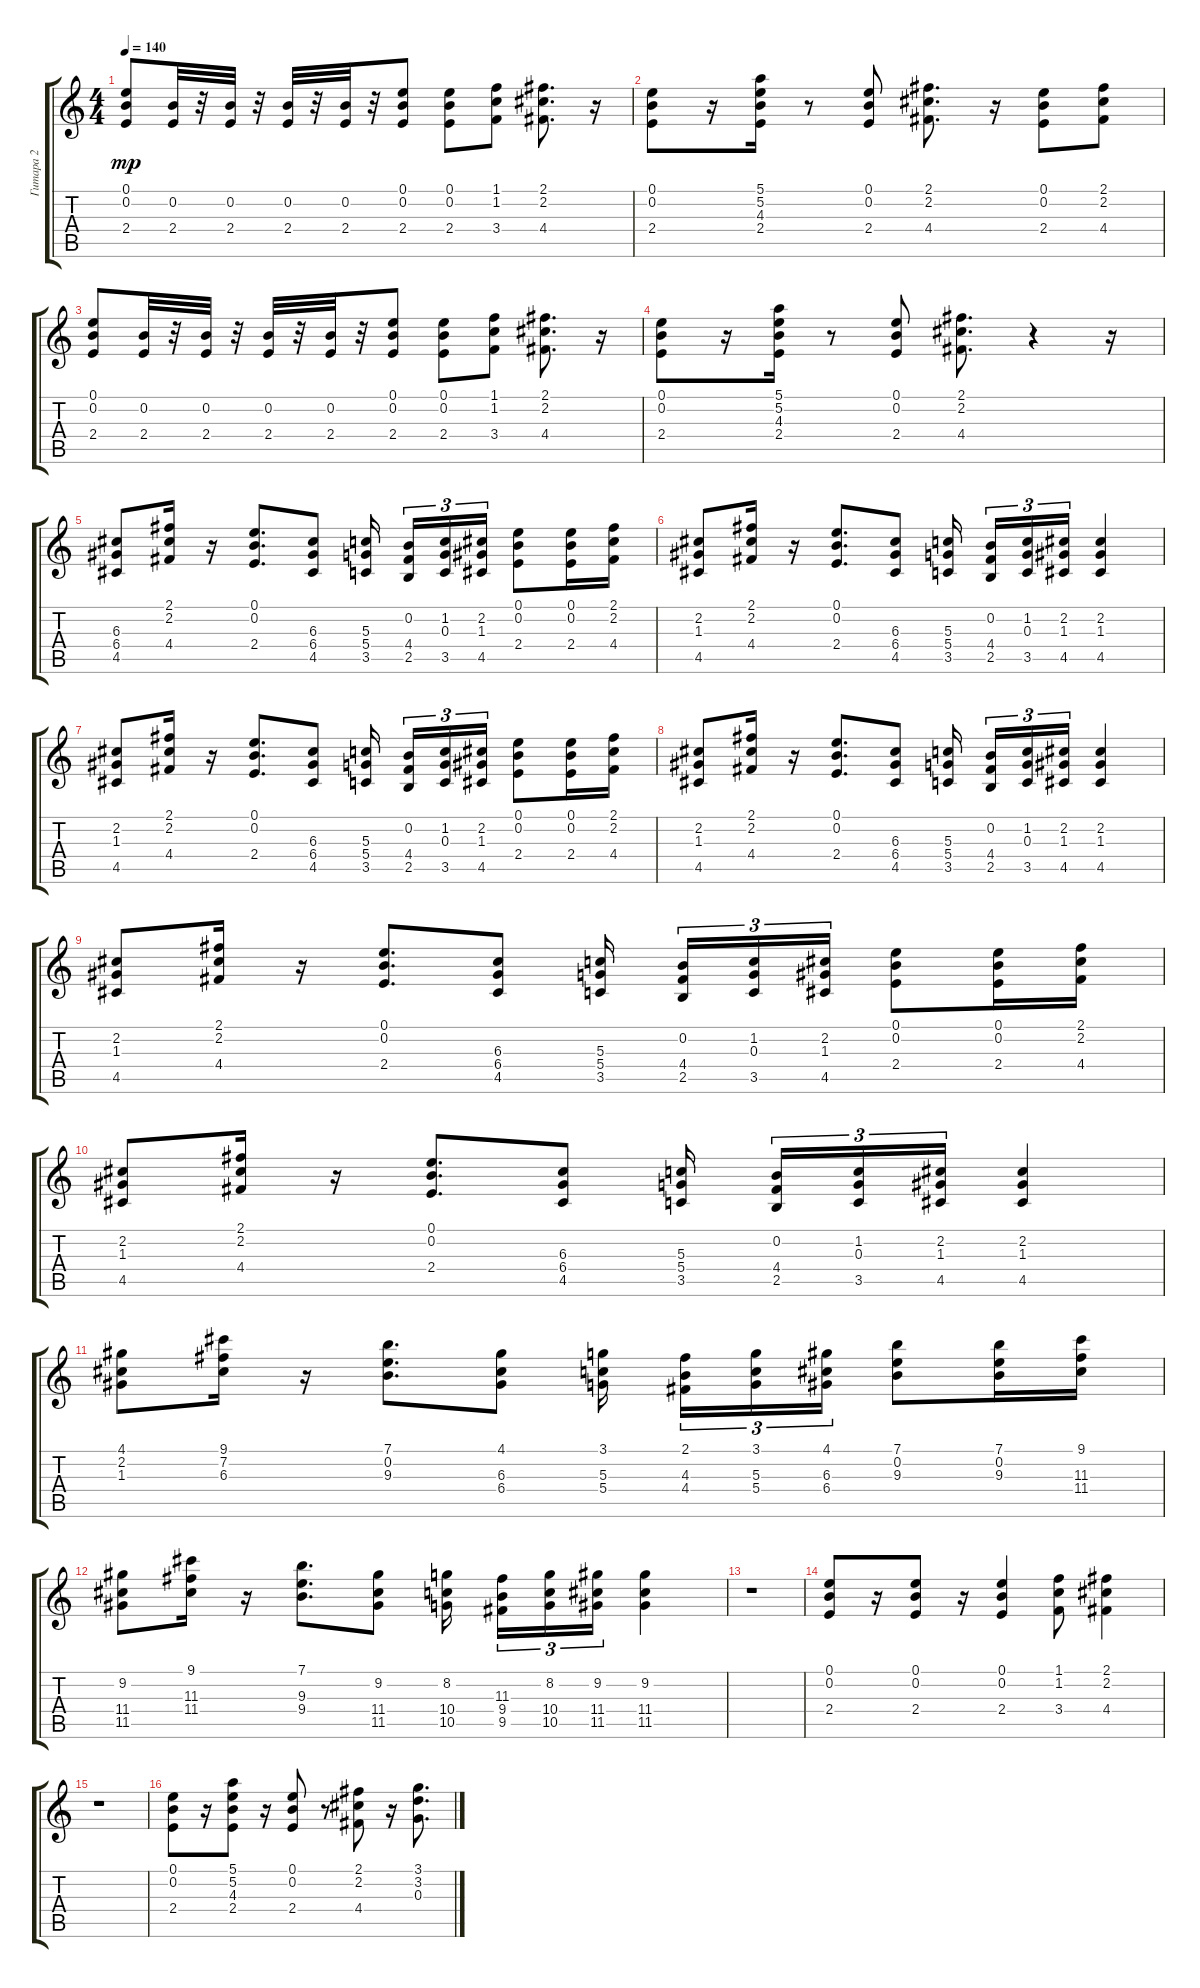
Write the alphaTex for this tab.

\track ("Гитара 2" "Гитара 2") {instrument distortionguitar}
\staff {score tabs}
\tuning (E4 B3 G3 D3 A2 E2) {hide}
\ts (4 4)
\tempo 140
\clef g2
\ks c
(0.1 0.2 2.4).8{dy mp} (0.2 2.4).32 r.32 (0.2 2.4).32 r.32 (0.2 2.4).32 r.32 (0.2 2.4).32 r.32 (0.1 0.2 2.4).8 (0.1 0.2 2.4).8 (1.1 1.2 3.4).8 (2.1 2.2 4.4).8{d} r.16 |
(0.1 0.2 2.4).8 r.16 (5.1 5.2 4.3 2.4).16 r.8 (0.1 0.2 2.4).8 (2.1 2.2 4.4).8{d} r.16 (0.1 0.2 2.4).8 (2.1 2.2 4.4).8 |
(0.1 0.2 2.4).8 (0.2 2.4).32 r.32 (0.2 2.4).32 r.32 (0.2 2.4).32 r.32 (0.2 2.4).32 r.32 (0.1 0.2 2.4).8 (0.1 0.2 2.4).8 (1.1 1.2 3.4).8 (2.1 2.2 4.4).8{d} r.16 |
(0.1 0.2 2.4).8 r.16 (5.1 5.2 4.3 2.4).16 r.8 (0.1 0.2 2.4).8 (2.1 2.2 4.4).8{d} r.4 r.16 |
(6.3 6.4 4.5).8 (2.1 2.2 4.4).16 r.16 (0.1 0.2 2.4).8{d} (6.3 6.4 4.5).8 (5.3 5.4 3.5).16{beam splitsecondary} (0.2 4.4 2.5).16{tu (3 2)} (1.2 0.3 3.5).16{tu (3 2)} (2.2 1.3 4.5).16{tu (3 2)} (0.1 0.2 2.4).8 (0.1 0.2 2.4).16 (2.1 2.2 4.4).16 |
(2.2 1.3 4.5).8 (2.1 2.2 4.4).16 r.16 (0.1 0.2 2.4).8{d} (6.3 6.4 4.5).8 (5.3 5.4 3.5).16{beam splitsecondary} (0.2 4.4 2.5).16{tu (3 2)} (1.2 0.3 3.5).16{tu (3 2)} (2.2 1.3 4.5).16{tu (3 2)} (2.2 1.3 4.5).4 |
(2.2 1.3 4.5).8 (2.1 2.2 4.4).16 r.16 (0.1 0.2 2.4).8{d} (6.3 6.4 4.5).8 (5.3 5.4 3.5).16{beam splitsecondary} (0.2 4.4 2.5).16{tu (3 2)} (1.2 0.3 3.5).16{tu (3 2)} (2.2 1.3 4.5).16{tu (3 2)} (0.1 0.2 2.4).8 (0.1 0.2 2.4).16 (2.1 2.2 4.4).16 |
(2.2 1.3 4.5).8 (2.1 2.2 4.4).16 r.16 (0.1 0.2 2.4).8{d} (6.3 6.4 4.5).8 (5.3 5.4 3.5).16{beam splitsecondary} (0.2 4.4 2.5).16{tu (3 2)} (1.2 0.3 3.5).16{tu (3 2)} (2.2 1.3 4.5).16{tu (3 2)} (2.2 1.3 4.5).4 |
(2.2 1.3 4.5).8 (2.1 2.2 4.4).16 r.16 (0.1 0.2 2.4).8{d} (6.3 6.4 4.5).8 (5.3 5.4 3.5).16{beam splitsecondary} (0.2 4.4 2.5).16{tu (3 2)} (1.2 0.3 3.5).16{tu (3 2)} (2.2 1.3 4.5).16{tu (3 2)} (0.1 0.2 2.4).8 (0.1 0.2 2.4).16 (2.1 2.2 4.4).16 |
(2.2 1.3 4.5).8 (2.1 2.2 4.4).16 r.16 (0.1 0.2 2.4).8{d} (6.3 6.4 4.5).8 (5.3 5.4 3.5).16{beam splitsecondary} (0.2 4.4 2.5).16{tu (3 2)} (1.2 0.3 3.5).16{tu (3 2)} (2.2 1.3 4.5).16{tu (3 2)} (2.2 1.3 4.5).4 |
(4.1 2.2 1.3).8 (9.1 7.2 6.3).16 r.16 (7.1 0.2 9.3).8{d} (4.1 6.3 6.4).8 (3.1 5.3 5.4).16{beam splitsecondary} (2.1 4.3 4.4).16{tu (3 2)} (3.1 5.3 5.4).16{tu (3 2)} (4.1 6.3 6.4).16{tu (3 2)} (7.1 0.2 9.3).8 (7.1 0.2 9.3).16 (9.1 11.3 11.4).16 |
(9.2 11.4 11.5).8 (9.1 11.3 11.4).16 r.16 (7.1 9.3 9.4).8{d} (9.2 11.4 11.5).8 (8.2 10.4 10.5).16{beam splitsecondary} (11.3 9.4 9.5).16{tu (3 2)} (8.2 10.4 10.5).16{tu (3 2)} (9.2 11.4 11.5).16{tu (3 2)} (9.2 11.4 11.5).4 |
r.1 |
(0.1 0.2 2.4).8 r.16 (0.1 0.2 2.4).8 r.16 (0.1 0.2 2.4).4 (1.1 1.2 3.4).8 (2.1 2.2 4.4).4 |
r.1 |
(0.1 0.2 2.4).8 r.16 (5.1 5.2 4.3 2.4).8 r.16 (0.1 0.2 2.4).8 r.8 (2.1 2.2 4.4).8 r.16 (3.1 3.2 0.3).8{d}
